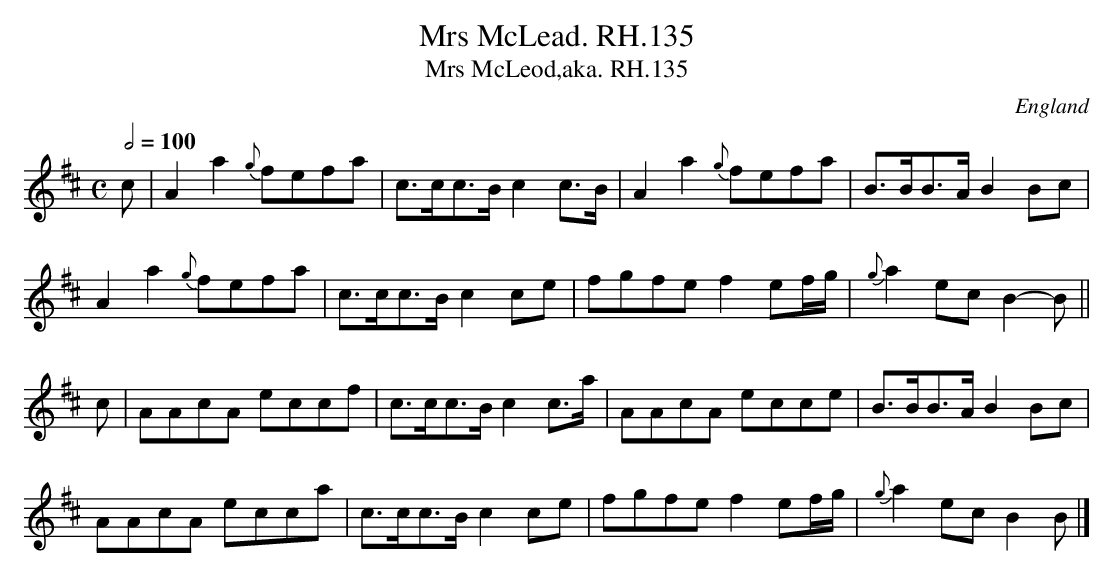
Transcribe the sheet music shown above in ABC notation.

X:1
T:Mrs McLead. RH.135
T:Mrs McLeod,aka. RH.135
L:1/8
M:C
O:England
Q:1/2=100
K:D
c|A2a2 {g}fefa|c>cc>B c2c>B|\
A2a2 {g}fefa|B>BB>A B2Bc|!
A2a2 {g}fefa|c>cc>B c2ce|\
fgfe f2ef/g/|{g}a2ec B2-B||!
c|AAcA eccf|c>cc>B c2c>a|\
AAcA ecce|B>BB>A B2Bc|!
AAcA ecca|c>cc>B c2ce|\
fgfe f2ef/g/|{g}a2ec B2B|]
